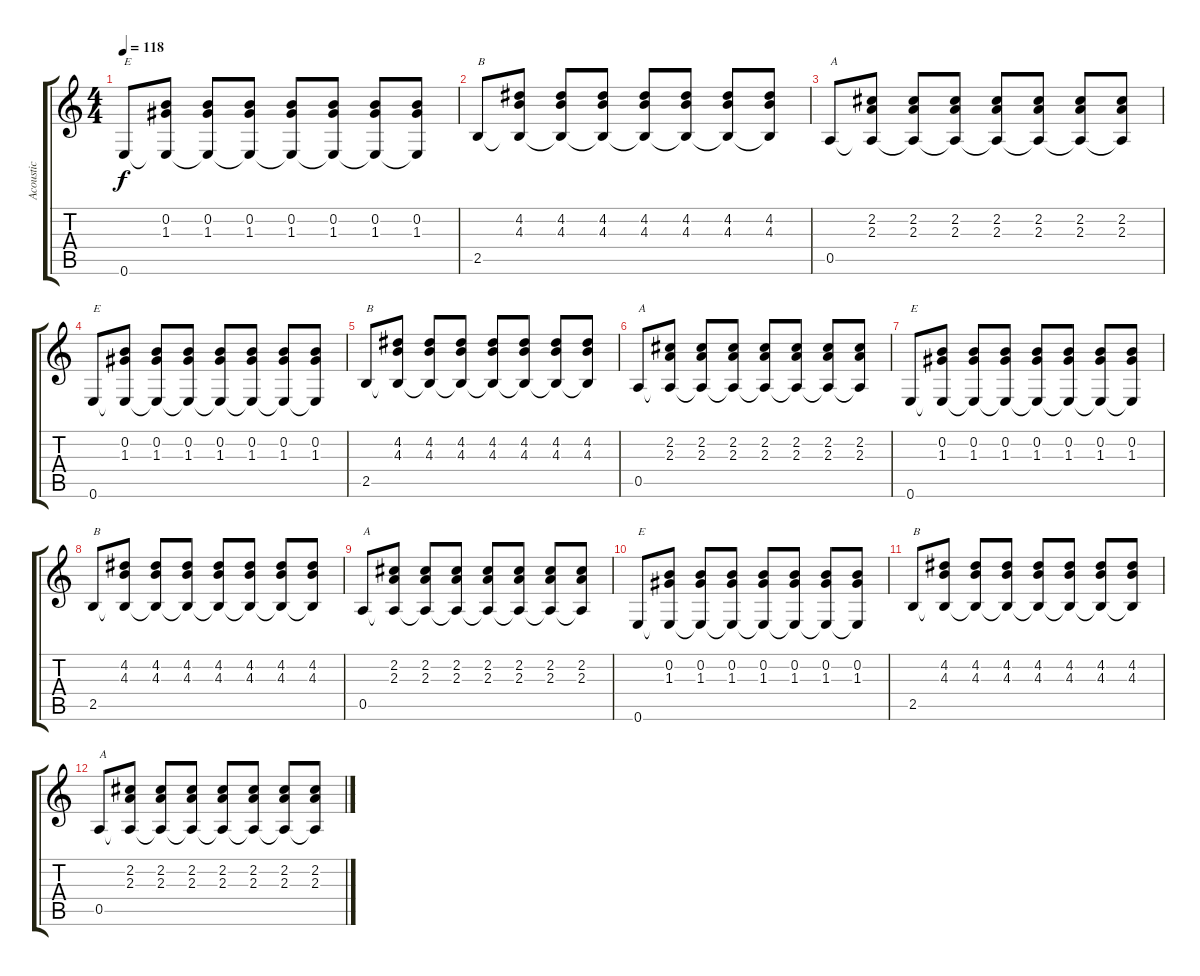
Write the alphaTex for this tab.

\track ("Acoustic" "Acoustic") {instrument acousticguitarsteel}
\staff {score tabs}
\tuning (E4 B3 G3 D3 A2 E2) {hide}
\ts (4 4)
\tempo 118
\clef g2
\ks c
0.6.8{txt "E" dy f} (0.2 1.3 0.6{t}).8 (0.2 1.3 0.6{t}).8 (0.2 1.3 0.6{t}).8 (0.2 1.3 0.6{t}).8 (0.2 1.3 0.6{t}).8 (0.2 1.3 0.6{t}).8 (0.2 1.3 0.6{t}).8 |
2.5.8{txt "B"} (4.2 4.3 2.5{t}).8 (4.2 4.3 2.5{t}).8 (4.2 4.3 2.5{t}).8 (4.2 4.3 2.5{t}).8 (4.2 4.3 2.5{t}).8 (4.2 4.3 2.5{t}).8 (4.2 4.3 2.5{t}).8 |
0.5.8{txt "A"} (2.2 2.3 0.5{t}).8 (2.2 2.3 0.5{t}).8 (2.2 2.3 0.5{t}).8 (2.2 2.3 0.5{t}).8 (2.2 2.3 0.5{t}).8 (2.2 2.3 0.5{t}).8 (2.2 2.3 0.5{t}).8 |
0.6.8{txt "E"} (0.2 1.3 0.6{t}).8 (0.2 1.3 0.6{t}).8 (0.2 1.3 0.6{t}).8 (0.2 1.3 0.6{t}).8 (0.2 1.3 0.6{t}).8 (0.2 1.3 0.6{t}).8 (0.2 1.3 0.6{t}).8 |
2.5.8{txt "B"} (4.2 4.3 2.5{t}).8 (4.2 4.3 2.5{t}).8 (4.2 4.3 2.5{t}).8 (4.2 4.3 2.5{t}).8 (4.2 4.3 2.5{t}).8 (4.2 4.3 2.5{t}).8 (4.2 4.3 2.5{t}).8 |
0.5.8{txt "A"} (2.2 2.3 0.5{t}).8 (2.2 2.3 0.5{t}).8 (2.2 2.3 0.5{t}).8 (2.2 2.3 0.5{t}).8 (2.2 2.3 0.5{t}).8 (2.2 2.3 0.5{t}).8 (2.2 2.3 0.5{t}).8 |
0.6.8{txt "E"} (0.2 1.3 0.6{t}).8 (0.2 1.3 0.6{t}).8 (0.2 1.3 0.6{t}).8 (0.2 1.3 0.6{t}).8 (0.2 1.3 0.6{t}).8 (0.2 1.3 0.6{t}).8 (0.2 1.3 0.6{t}).8 |
2.5.8{txt "B"} (4.2 4.3 2.5{t}).8 (4.2 4.3 2.5{t}).8 (4.2 4.3 2.5{t}).8 (4.2 4.3 2.5{t}).8 (4.2 4.3 2.5{t}).8 (4.2 4.3 2.5{t}).8 (4.2 4.3 2.5{t}).8 |
0.5.8{txt "A"} (2.2 2.3 0.5{t}).8 (2.2 2.3 0.5{t}).8 (2.2 2.3 0.5{t}).8 (2.2 2.3 0.5{t}).8 (2.2 2.3 0.5{t}).8 (2.2 2.3 0.5{t}).8 (2.2 2.3 0.5{t}).8 |
0.6.8{txt "E"} (0.2 1.3 0.6{t}).8 (0.2 1.3 0.6{t}).8 (0.2 1.3 0.6{t}).8 (0.2 1.3 0.6{t}).8 (0.2 1.3 0.6{t}).8 (0.2 1.3 0.6{t}).8 (0.2 1.3 0.6{t}).8 |
2.5.8{txt "B"} (4.2 4.3 2.5{t}).8 (4.2 4.3 2.5{t}).8 (4.2 4.3 2.5{t}).8 (4.2 4.3 2.5{t}).8 (4.2 4.3 2.5{t}).8 (4.2 4.3 2.5{t}).8 (4.2 4.3 2.5{t}).8 |
0.5.8{txt "A"} (2.2 2.3 0.5{t}).8 (2.2 2.3 0.5{t}).8 (2.2 2.3 0.5{t}).8 (2.2 2.3 0.5{t}).8 (2.2 2.3 0.5{t}).8 (2.2 2.3 0.5{t}).8 (2.2 2.3 0.5{t}).8
